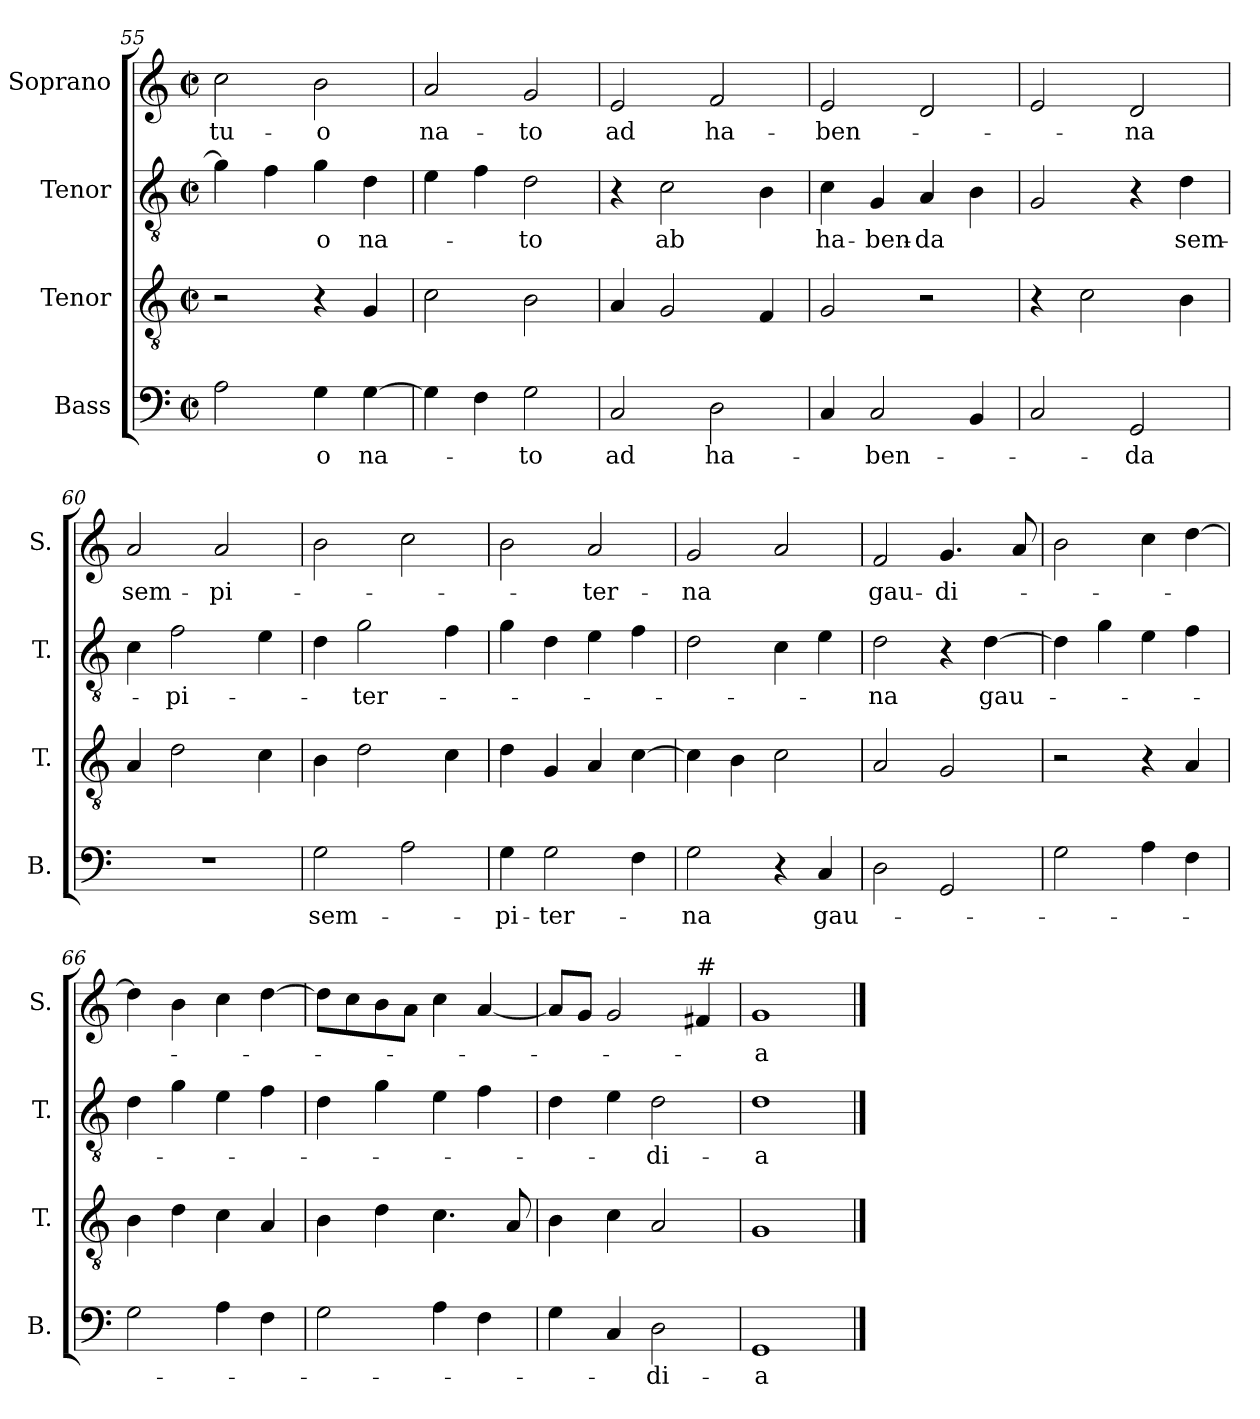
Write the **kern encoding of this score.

**kern	**text	**kern	**kern	**text	**kern	**text
*part4	*part4	*part3	*part2	*part2	*part1	*part1
*staff4	*staff4	*staff3	*staff2	*staff2	*staff1	*staff1
*I"Bass	*	*I"Tenor	*I"Tenor	*	*I"Soprano	*
*I'B.	*	*I'T.	*I'T.	*	*I'S.	*
*clefF4	*	*clefGv2	*clefGv2	*	*clefG2	*
*k[]	*	*k[]	*k[]	*	*k[]	*
*M2/2	*	*M2/2	*M2/2	*	*M2/2	*
*met(c|)	*	*met(c|)	*met(c|)	*	*met(c|)	*
=55	=55	=55	=55	=55	=55	=55
!	!	!	!	!	!	!LO:LY:b
2A\	.	2r	4g\]	.	2cc\	tu-
.	.	.	4f\	.	.	.
!	!LO:LY:b	!	!	!LO:LY:b	!	!LO:LY:b
4G\	-o	4r	4g\	-o	2b\	-o
!	!LO:LY:b	!	!	!LO:LY:b	!	!
[4G\	na-	4G/	4d\	na-	.	.
=56	=56	=56	=56	=56	=56	=56
!	!	!	!	!	!	!LO:LY:b
4G\]	.	2c\	4e\	.	2a/	na-
4F\	.	.	4f\	.	.	.
!	!LO:LY:b	!	!	!LO:LY:b	!	!LO:LY:b
2G\	-to	2B\	2d\	-to	2g/	-to
=57	=57	=57	=57	=57	=57	=57
!	!LO:LY:b	!	!	!	!	!LO:LY:b
2C/	ad	4A/	4r	.	2e/	ad
!	!	!	!	!LO:LY:b	!	!
.	.	2G/	2c\	ab	.	.
!	!LO:LY:b	!	!	!	!	!LO:LY:b
2D\	ha-	.	.	.	2f/	ha-
.	.	4F/	4B\	.	.	.
=58	=58	=58	=58	=58	=58	=58
!	!	!	!	!LO:LY:b	!	!LO:LY:b
4C/	.	2G/	4c\	ha-	2e/	-ben-
!	!LO:LY:b	!	!	!LO:LY:b	!	!
2C/	-ben-	.	4G/	-ben-	.	.
!	!	!	!	!LO:LY:b	!	!
.	.	2r	4A/	-da	2d/	.
4BB/	.	.	4B\	.	.	.
=59	=59	=59	=59	=59	=59	=59
2C/	.	4r	2G/	.	2e/	.
.	.	2c\	.	.	.	.
!	!LO:LY:b	!	!	!	!	!LO:LY:b
2GG/	-da	.	4r	.	2d/	-na
!	!	!	!	!LO:LY:b	!	!
.	.	4B\	4d\	sem-	.	.
=60	=60	=60	=60	=60	=60	=60
!	!	!	!	!	!	!LO:LY:b
1r	.	4A/	4c\	.	2a/	sem-
!	!	!	!	!LO:LY:b	!	!
.	.	2d\	2f\	-pi-	.	.
!	!	!	!	!	!	!LO:LY:b
.	.	.	.	.	2a/	-pi-
.	.	4c\	4e\	.	.	.
=61	=61	=61	=61	=61	=61	=61
!	!LO:LY:b	!	!	!	!	!
2G\	sem-	4B\	4d\	.	2b\	.
!	!	!	!	!LO:LY:b	!	!
.	.	2d\	2g\	-ter-	.	.
2A\	.	.	.	.	2cc\	.
.	.	4c\	4f\	.	.	.
=62	=62	=62	=62	=62	=62	=62
!	!LO:LY:b	!	!	!	!	!
4G\	-pi-	4d\	4g\	.	2b\	.
!	!LO:LY:b	!	!	!	!	!
2G\	-ter-	4G/	4d\	.	.	.
!	!	!	!	!	!	!LO:LY:b
.	.	4A/	4e\	.	2a/	-ter-
4F\	.	[4c\	4f\	.	.	.
=63	=63	=63	=63	=63	=63	=63
!	!LO:LY:b	!	!	!	!	!LO:LY:b
2G\	-na	4c\]	2d\	.	2g/	-na
.	.	4B\	.	.	.	.
4r	.	2c\	4c\	.	2a/	.
!	!LO:LY:b	!	!	!	!	!
4C/	gau-	.	4e\	.	.	.
=64	=64	=64	=64	=64	=64	=64
!	!	!	!	!LO:LY:b	!	!LO:LY:b
2D\	.	2A/	2d\	-na	2f/	gau-
!	!	!	!	!	!	!LO:LY:b
2GG/	.	2G/	4r	.	4.g/	-di-
!	!	!	!	!LO:LY:b	!	!
.	.	.	[4d\	gau-	.	.
.	.	.	.	.	8a/	.
=65	=65	=65	=65	=65	=65	=65
2G\	.	2r	4d\]	.	2b\	.
.	.	.	4g\	.	.	.
4A\	.	4r	4e\	.	4cc\	.
4F\	.	4A/	4f\	.	[4dd\	.
=66	=66	=66	=66	=66	=66	=66
2G\	.	4B\	4d\	.	4dd\]	.
.	.	4d\	4g\	.	4b\	.
4A\	.	4c\	4e\	.	4cc\	.
4F\	.	4A/	4f\	.	[4dd\	.
=67	=67	=67	=67	=67	=67	=67
2G\	.	4B\	4d\	.	8dd\L]	.
.	.	.	.	.	8cc\	.
.	.	4d\	4g\	.	8b\	.
.	.	.	.	.	8a\J	.
4A\	.	4.c\	4e\	.	4cc\	.
4F\	.	.	4f\	.	[4a/	.
.	.	8A/	.	.	.	.
=68	=68	=68	=68	=68	=68	=68
4G\	.	4B\	4d\	.	8a/L]	.
.	.	.	.	.	8g/J	.
4C/	.	4c\	4e\	.	2g/	.
!	!LO:LY:b	!	!	!LO:LY:b	!	!
2D\	-di-	2A/	2d\	-di-	.	.
!	!	!	!	!	!LO:TX:a:t=#	!
.	.	.	.	.	4f#X/	.
=69	=69	=69	=69	=69	=69	=69
!	!LO:LY:b	!	!	!LO:LY:b	!	!LO:LY:b
1GG	-a	1G	1d	-a	1g	-a
==	==	==	==	==	==	==
*-	*-	*-	*-	*-	*-	*-
